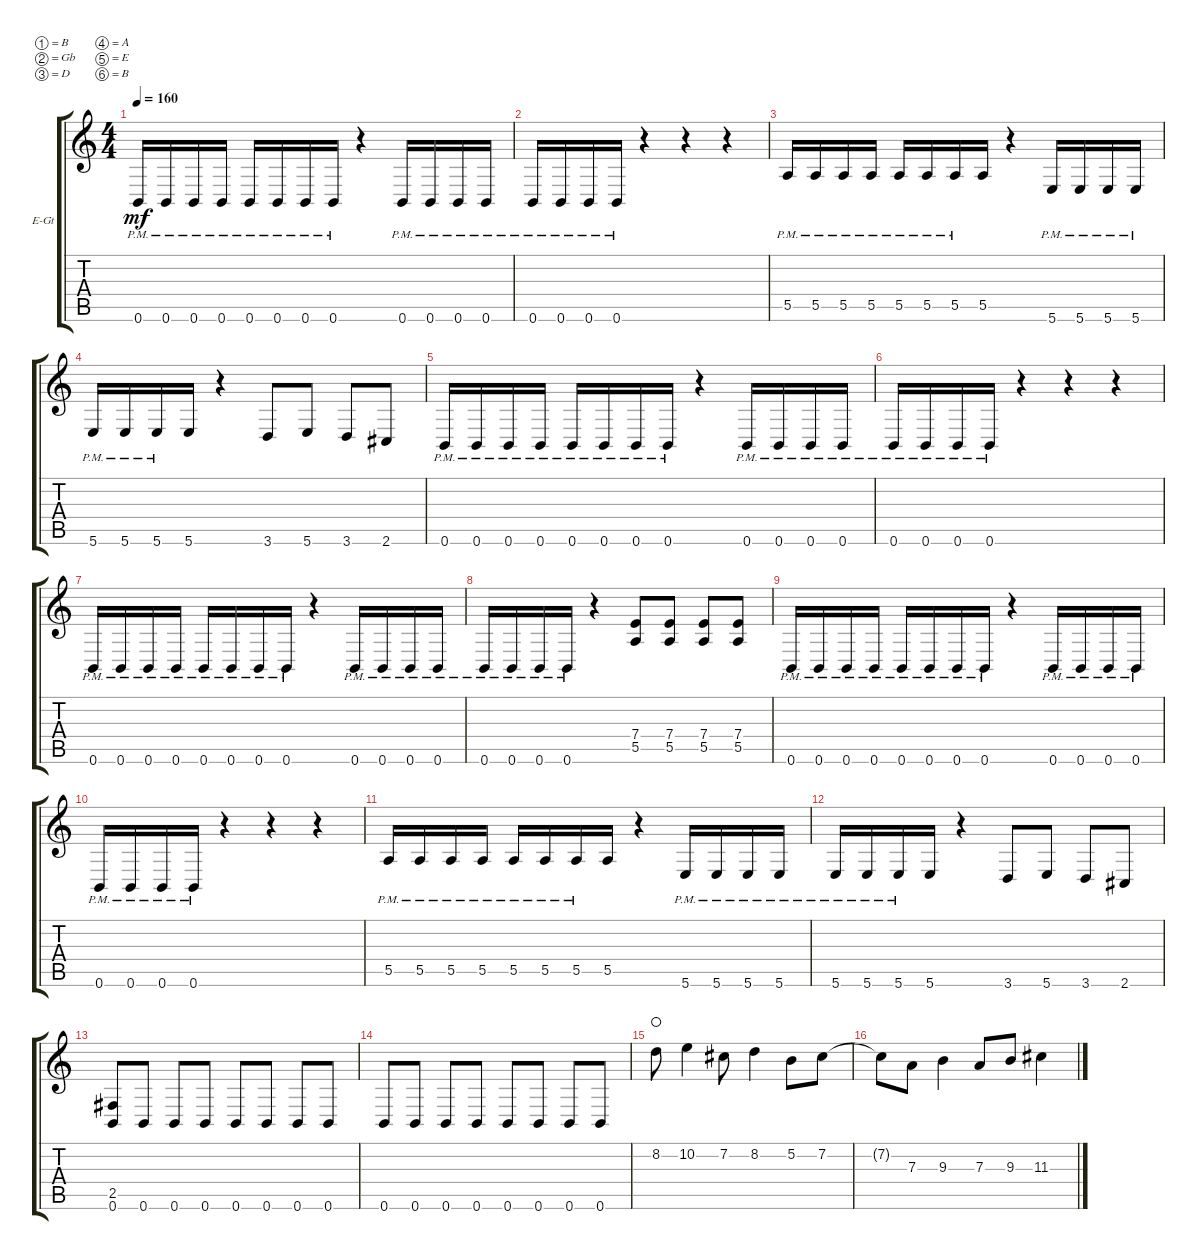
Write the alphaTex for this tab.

\bracketExtendMode groupsimilarinstruments
\firstSystemTrackNameOrientation horizontal
\otherSystemsTrackNameOrientation horizontal
\track ("Guitar 2" "E-Gt") {instrument distortionguitar}
\staff {score tabs}
\tuning (B3 Gb3 D3 A2 E2 B1)
\ts (4 4)
\tempo 160
\clef g2
\ks c
0.6{pm}.16{dy mf} 0.6{pm}.16 0.6{pm}.16 0.6{pm}.16 0.6{pm}.16 0.6{pm}.16 0.6{pm}.16 0.6{pm}.16 r.4 0.6{pm}.16 0.6{pm}.16 0.6{pm}.16 0.6{pm}.16 |
0.6{pm}.16 0.6{pm}.16 0.6{pm}.16 0.6{pm}.16 r.4 r.4 r.4 |
5.5{pm}.16 5.5{pm}.16 5.5{pm}.16 5.5{pm}.16 5.5{pm}.16 5.5{pm}.16 5.5{pm}.16 5.5.16 r.4 5.6{pm}.16 5.6{pm}.16 5.6{pm}.16 5.6{pm}.16 |
5.6{pm}.16 5.6{pm}.16 5.6{pm}.16 5.6.16 r.4 3.6.8 5.6.8 3.6.8 2.6.8 |
0.6{pm}.16 0.6{pm}.16 0.6{pm}.16 0.6{pm}.16 0.6{pm}.16 0.6{pm}.16 0.6{pm}.16 0.6{pm}.16 r.4 0.6{pm}.16 0.6{pm}.16 0.6{pm}.16 0.6{pm}.16 |
0.6{pm}.16 0.6{pm}.16 0.6{pm}.16 0.6{pm}.16 r.4 r.4 r.4 |
0.6{pm}.16 0.6{pm}.16 0.6{pm}.16 0.6{pm}.16 0.6{pm}.16 0.6{pm}.16 0.6{pm}.16 0.6{pm}.16 r.4 0.6{pm}.16 0.6{pm}.16 0.6{pm}.16 0.6{pm}.16 |
0.6{pm}.16 0.6{pm}.16 0.6{pm}.16 0.6{pm}.16 r.4 (5.5 7.4).8 (5.5 7.4).8 (5.5 7.4).8 (5.5 7.4).8 |
0.6{pm}.16 0.6{pm}.16 0.6{pm}.16 0.6{pm}.16 0.6{pm}.16 0.6{pm}.16 0.6{pm}.16 0.6{pm}.16 r.4 0.6{pm}.16 0.6{pm}.16 0.6{pm}.16 0.6{pm}.16 |
0.6{pm}.16 0.6{pm}.16 0.6{pm}.16 0.6{pm}.16 r.4 r.4 r.4 |
5.5{pm}.16 5.5{pm}.16 5.5{pm}.16 5.5{pm}.16 5.5{pm}.16 5.5{pm}.16 5.5{pm}.16 5.5.16 r.4 5.6{pm}.16 5.6{pm}.16 5.6{pm}.16 5.6{pm}.16 |
5.6{pm}.16 5.6{pm}.16 5.6{pm}.16 5.6.16 r.4 3.6.8 5.6.8 3.6.8 2.6.8 |
(0.6 2.5).8 0.6.8 0.6.8 0.6.8 0.6.8 0.6.8 0.6.8 0.6.8 |
0.6.8 0.6.8 0.6.8 0.6.8 0.6.8 0.6.8 0.6.8 0.6.8 |
8.2.8{waho} 10.2.4 7.2.8 8.2.4 5.2.8 7.2.8 |
7.2{t}.8 7.3.8 9.3.4 7.3.8 9.3.8 11.3.4
